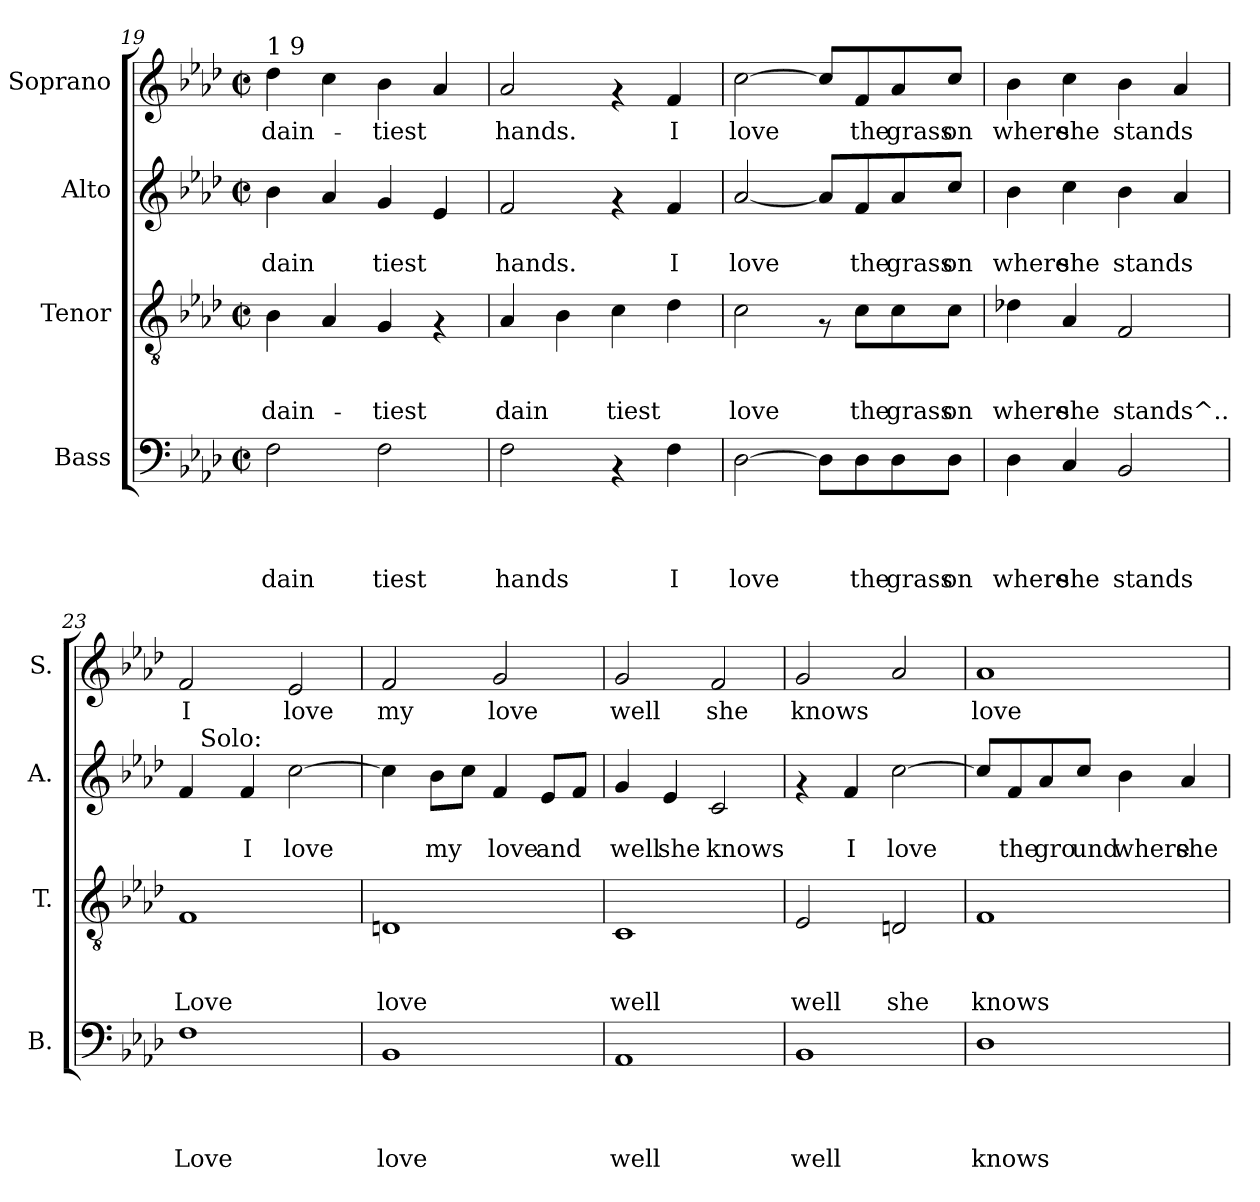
**kern	**text	**text	**text	**text	**kern	**text	**text	**text	**kern	**text	**text	**kern	**text
*part4	*part4	*part4	*part4	*part4	*part3	*part3	*part3	*part3	*part2	*part2	*part2	*part1	*part1
*staff4	*staff4	*staff4	*staff4	*staff4	*staff3	*staff3	*staff3	*staff3	*staff2	*staff2	*staff2	*staff1	*staff1
*I"Bass	*	*	*	*	*I"Tenor	*	*	*	*I"Alto	*	*	*I"Soprano	*
*I'B.	*	*	*	*	*I'T.	*	*	*	*I'A.	*	*	*I'S.	*
!!LO:PB:g=z
*clefF4	*	*	*	*	*clefGv2	*	*	*	*clefG2	*	*	*clefG2	*
*k[b-e-a-d-]	*	*	*	*	*k[b-e-a-d-]	*	*	*	*k[b-e-a-d-]	*	*	*k[b-e-a-d-]	*
*A-:	*	*	*	*	*A-:	*	*	*	*A-:	*	*	*A-:	*
*M2/2	*	*	*	*	*M2/2	*	*	*	*M2/2	*	*	*M2/2	*
*met(c|)	*	*	*	*	*met(c|)	*	*	*	*met(c|)	*	*	*met(c|)	*
=19	=19	=19	=19	=19	=19	=19	=19	=19	=19	=19	=19	=19	=19
!	!	!	!	!	!	!	!	!	!	!	!	!LO:TX:a:t=1 9	!
!	!	!	!	!LO:LY:b	!	!	!	!LO:LY:b	!	!	!LO:LY:b	!	!LO:LY:b
2F\	.	.	.	dain	4B-\	.	.	dain-	4b-\	.	dain	4dd-\	dain-
.	.	.	.	.	4A-/	.	.	.	4a-/	.	.	4cc\	.
!	!	!	!	!LO:LY:b	!	!	!	!LO:LY:b	!	!	!LO:LY:b	!	!LO:LY:b
2F\	.	.	.	tiest	4G/	.	.	-tiest	4g/	.	tiest	4b-\	-tiest
.	.	.	.	.	4rF	.	.	.	4e-/	.	.	4a-/	.
=20	=20	=20	=20	=20	=20	=20	=20	=20	=20	=20	=20	=20	=20
!	!	!	!	!LO:LY:b	!	!	!	!LO:LY:b	!	!	!LO:LY:b	!	!LO:LY:b
2F\	.	.	.	hands	4A-/	.	.	dain	2f/	.	hands.	2a-/	hands.
.	.	.	.	.	4B-\	.	.	.	.	.	.	.	.
!	!	!	!	!	!	!	!	!LO:LY:b	!	!	!	!	!
4rAA	.	.	.	.	4c\	.	.	tiest	4rf	.	.	4rf	.
!	!	!	!	!LO:LY:b	!	!	!	!	!	!	!LO:LY:b	!	!LO:LY:b
4F\	.	.	.	I	4d-\	.	.	.	4f/	.	I	4f/	I
!!LO:PB:g=z
=21	=21	=21	=21	=21	=21	=21	=21	=21	=21	=21	=21	=21	=21
!	!	!	!	!LO:LY:b	!	!	!	!LO:LY:b	!	!	!LO:LY:b	!	!LO:LY:b
[>2D-\	.	.	.	love	2c\	.	.	love	[<2a-/	.	love	[>2cc\	love
8D-\L]	.	.	.	.	8rF	.	.	.	8a-/L]	.	.	8cc/L]	.
!	!	!	!	!LO:LY:b	!	!	!	!LO:LY:b	!	!	!LO:LY:b	!	!LO:LY:b
8D-\	.	.	.	the	8c\L	.	.	the	8f/	.	the	8f/	the
!	!	!	!	!LO:LY:b	!	!	!	!LO:LY:b	!	!	!LO:LY:b	!	!LO:LY:b
8D-\	.	.	.	grass	8c\	.	.	grass	8a-/	.	grass	8a-/	grass
!	!	!	!	!LO:LY:b	!	!	!	!LO:LY:b	!	!	!LO:LY:b	!	!LO:LY:b
8D-\J	.	.	.	on	8c\J	.	.	on	8cc/J	.	on	8cc/J	on
=22	=22	=22	=22	=22	=22	=22	=22	=22	=22	=22	=22	=22	=22
!	!	!	!	!LO:LY:b	!	!	!	!LO:LY:b	!	!	!LO:LY:b	!	!LO:LY:b
4D-\	.	.	.	where	4d-X\	.	.	where	4b-\	.	where	4b-\	where
!	!	!	!	!LO:LY:b	!	!	!	!LO:LY:b	!	!	!LO:LY:b	!	!LO:LY:b
4C/	.	.	.	she	4A-/	.	.	she	4cc\	.	she	4cc\	she
!	!	!	!	!LO:LY:b	!	!	!	!LO:LY:b	!	!	!LO:LY:b	!	!LO:LY:b
2BB-/	.	.	.	stands	2F/	.	.	stands^..	4b-\	.	stands	4b-\	stands
.	.	.	.	.	.	.	.	.	4a-/	.	.	4a-/	.
=23	=23	=23	=23	=23	=23	=23	=23	=23	=23	=23	=23	=23	=23
!	!	!	!	!LO:LY:b	!	!	!	!LO:LY:b	!	!	!	!	!LO:LY:b
*	*	*	*	*	*	*	*	*	*^	*	*	*	*
1F	.	.	.	Love	1F	.	.	Love	4f/	16ryy	.	.	2f/	I
!	!	!	!	!	!	!	!	!	!	!LO:TX:a:t=Solo&colon;	!	!	!	!
.	.	.	.	.	.	.	.	.	.	2...ryy	.	.	.	.
!	!	!	!	!	!	!	!	!	!	!	!	!LO:LY:b	!	!
.	.	.	.	.	.	.	.	.	4f/	.	.	I	.	.
!	!	!	!	!	!	!	!	!	!	!	!	!LO:LY:b	!	!LO:LY:b
.	.	.	.	.	.	.	.	.	[>2cc\	.	.	love	2e-/	love
=24	=24	=24	=24	=24	=24	=24	=24	=24	=24	=24	=24	=24	=24	=24
!	!	!	!	!LO:LY:b	!	!	!	!LO:LY:b	!	!	!	!	!	!LO:LY:b
*	*	*	*	*	*	*	*	*	*v	*v	*	*	*	*
1BB-	.	.	.	love	1Dn	.	.	love	4cc\]	.	.	2f/	my
!	!	!	!	!	!	!	!	!	!	!	!LO:LY:b	!	!
.	.	.	.	.	.	.	.	.	8b-\L	.	my	.	.
.	.	.	.	.	.	.	.	.	8cc\J	.	.	.	.
!	!	!	!	!	!	!	!	!	!	!	!LO:LY:b	!	!LO:LY:b
.	.	.	.	.	.	.	.	.	4f/	.	love	2g/	love
!	!	!	!	!	!	!	!	!	!	!	!LO:LY:b	!	!
.	.	.	.	.	.	.	.	.	8e-/L	.	and	.	.
.	.	.	.	.	.	.	.	.	8f/J	.	.	.	.
!!LO:PB:g=z
=25	=25	=25	=25	=25	=25	=25	=25	=25	=25	=25	=25	=25	=25
!	!	!	!	!LO:LY:b	!	!	!	!LO:LY:b	!	!	!LO:LY:b	!	!LO:LY:b
1AA-	.	.	.	well	1C	.	.	well	4g/	.	well	2g/	well
!	!	!	!	!	!	!	!	!	!	!	!LO:LY:b	!	!
.	.	.	.	.	.	.	.	.	4e-/	.	she	.	.
!	!	!	!	!	!	!	!	!	!	!	!LO:LY:b	!	!LO:LY:b
.	.	.	.	.	.	.	.	.	2c/	.	knows	2f/	she
=26	=26	=26	=26	=26	=26	=26	=26	=26	=26	=26	=26	=26	=26
!	!	!	!	!LO:LY:b	!	!	!	!LO:LY:b	!	!	!	!	!LO:LY:b
1BB-	.	.	.	well	2E-/	.	.	well	4rf	.	.	2g/	knows
!	!	!	!	!	!	!	!	!	!	!	!LO:LY:b	!	!
.	.	.	.	.	.	.	.	.	4f/	.	I	.	.
!	!	!	!	!	!	!	!	!LO:LY:b	!	!	!LO:LY:b	!	!
.	.	.	.	.	2Dn/	.	.	she	[>2cc\	.	love	2a-/	.
=27	=27	=27	=27	=27	=27	=27	=27	=27	=27	=27	=27	=27	=27
!	!	!	!	!LO:LY:b	!	!	!	!LO:LY:b	!	!	!	!	!LO:LY:b
1D-	.	.	.	knows	1F	.	.	knows	8cc/L]	.	.	1a-	love
!	!	!	!	!	!	!	!	!	!	!	!LO:LY:b	!	!
.	.	.	.	.	.	.	.	.	8f/	.	the	.	.
!	!	!	!	!	!	!	!	!	!	!	!LO:LY:b	!	!
.	.	.	.	.	.	.	.	.	8a-/	.	gro	.	.
!	!	!	!	!	!	!	!	!	!	!	!LO:LY:b	!	!
.	.	.	.	.	.	.	.	.	8cc/J	.	und	.	.
!	!	!	!	!	!	!	!	!	!	!	!LO:LY:b	!	!
.	.	.	.	.	.	.	.	.	4b-\	.	where	.	.
!	!	!	!	!	!	!	!	!	!	!	!LO:LY:b	!	!
.	.	.	.	.	.	.	.	.	4a-/	.	she	.	.
=	=	=	=	=	=	=	=	=	=	=	=	=	=
*-	*-	*-	*-	*-	*-	*-	*-	*-	*-	*-	*-	*-	*-
